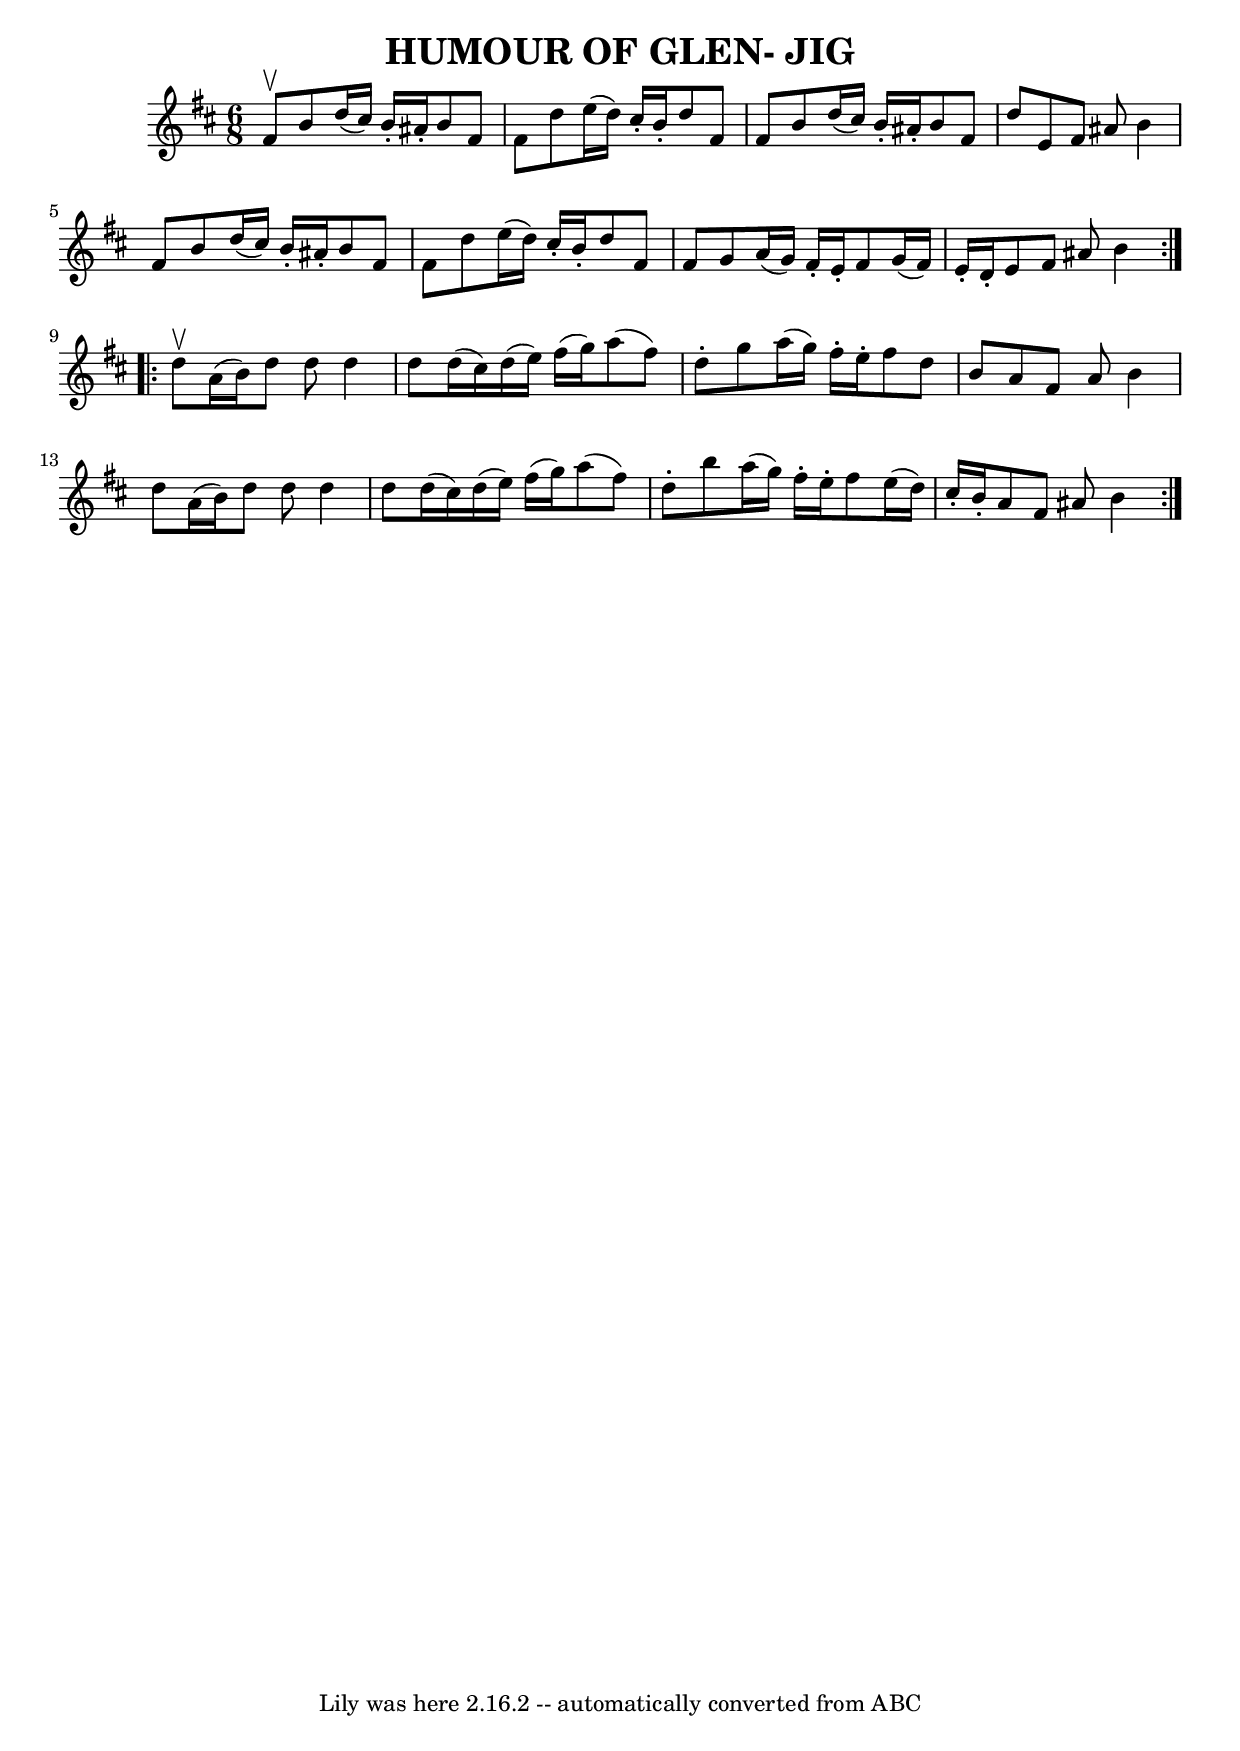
\version "2.16.2"
\include "Mammoth.ily"
\header {
  %% book = "Ryan's Mammoth Collection of Fiddle Tunes"
  crossRefNumber = "1"
  footnotes = ""
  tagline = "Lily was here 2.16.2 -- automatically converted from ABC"
  title = "HUMOUR OF GLEN- JIG"

}
voicedefault =  {



  \repeat volta 2 {

    \time 6/8 
    \key b \minor fis'8^\upbow       |
    b'8 d''16 (
    cis''16) b'16 -. ais'16 -. b'8 fis'8 fis'8    |
    d''8    
    e''16 (d''16) cis''16 -. b'16 -. d''8 fis'8 fis'8        
    |
    b'8 d''16 (cis''16) b'16 -. ais'16 -. b'8 fis'8    
    d''8    |
    e'8 fis'8 ais'8 b'4 fis'8    |
    
    |
    b'8 d''16 (cis''16) b'16 -. ais'16 -. b'8 fis'8    
    fis'8    |
    d''8 e''16 (d''16) cis''16 -. b'16 -. d''8   
    fis'8 fis'8        |
    g'8 a'16 (g'16) fis'16 -. e'16 
    -. fis'8 g'16 (fis'16) e'16 -. d'16 -.   |
    e'8 fis'8 
    ais'8 b'4    
  }     
  \repeat volta 2 {
    d''8^\upbow       |
    a'16 
    (b'16) d''8 d''8 d''4 d''8    |
    d''16 (cis''16) 
    d''16 (e''16) fis''16 (g''16) a''8 (fis''8) d''8 -.   
    |
    g''8 a''16 (g''16) fis''16 -. e''16 -. fis''8    
    d''8 b'8    |
    a'8 fis'8 a'8 b'4 d''8    |
    
    |
    a'16 (b'16) d''8 d''8 d''4 d''8    |
    d''16 
    (cis''16) d''16 (e''16) fis''16 (g''16) a''8 (fis''8 
    ) d''8 -.       |
    b''8 a''16 (g''16) fis''16 -. e''16 
    -. fis''8 e''16 (d''16) cis''16 -. b'16 -.   |
    a'8    
    fis'8 ais'8 b'4    
  }   

}

\score{
  <<

    \context Staff="default"
    {
      \voicedefault 
      
    }

  >>
  \layout {
    
  }
  \midi {
  }

}
